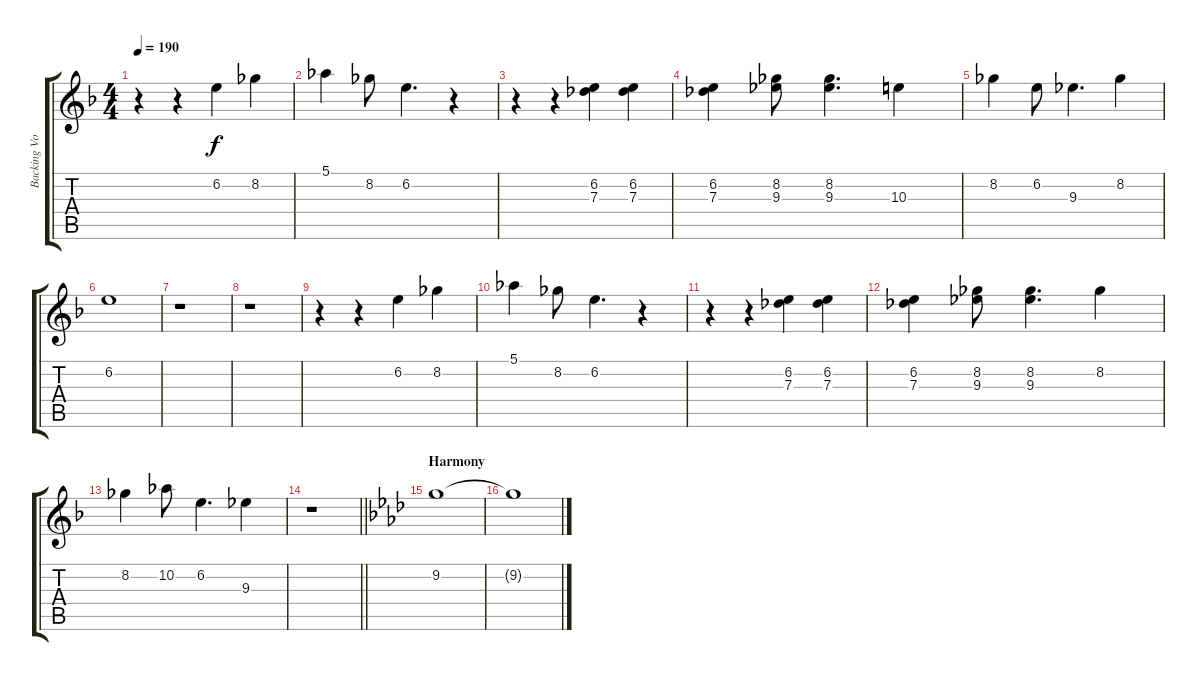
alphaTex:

\track ("Backing Vocals" "Backing Vo") {instrument overdrivenguitar}
\staff {score tabs}
\tuning (Eb4 Bb3 Gb3 Db3 Ab2 Eb2) {hide}
\ts (4 4)
\tempo 190
\clef g2
\ks dminor
r.4{dy f} r.4 6.2.4 8.2.4 |
5.1.4 8.2.8 6.2.4{d} r.4 |
r.4 r.4 (6.2 7.3).4 (6.2 7.3).4 |
(6.2 7.3).4 (8.2 9.3).8 (8.2 9.3).4{d} 10.3.4 |
8.2.4 6.2.8 9.3.4{d} 8.2.4 |
6.2.1 |
r.1 |
r.1 |
r.4 r.4 6.2.4 8.2.4 |
5.1.4 8.2.8 6.2.4{d} r.4 |
r.4 r.4 (6.2 7.3).4 (6.2 7.3).4 |
(6.2 7.3).4 (8.2 9.3).8 (8.2 9.3).4{d} 8.2.4 |
8.2.4 10.2.8 6.2.4{d} 9.3.4 |
\barLineRight lightlight
r.1 |
\section ("" "Harmony")
\ks fminor
9.2.1 |
9.2{t}.1
